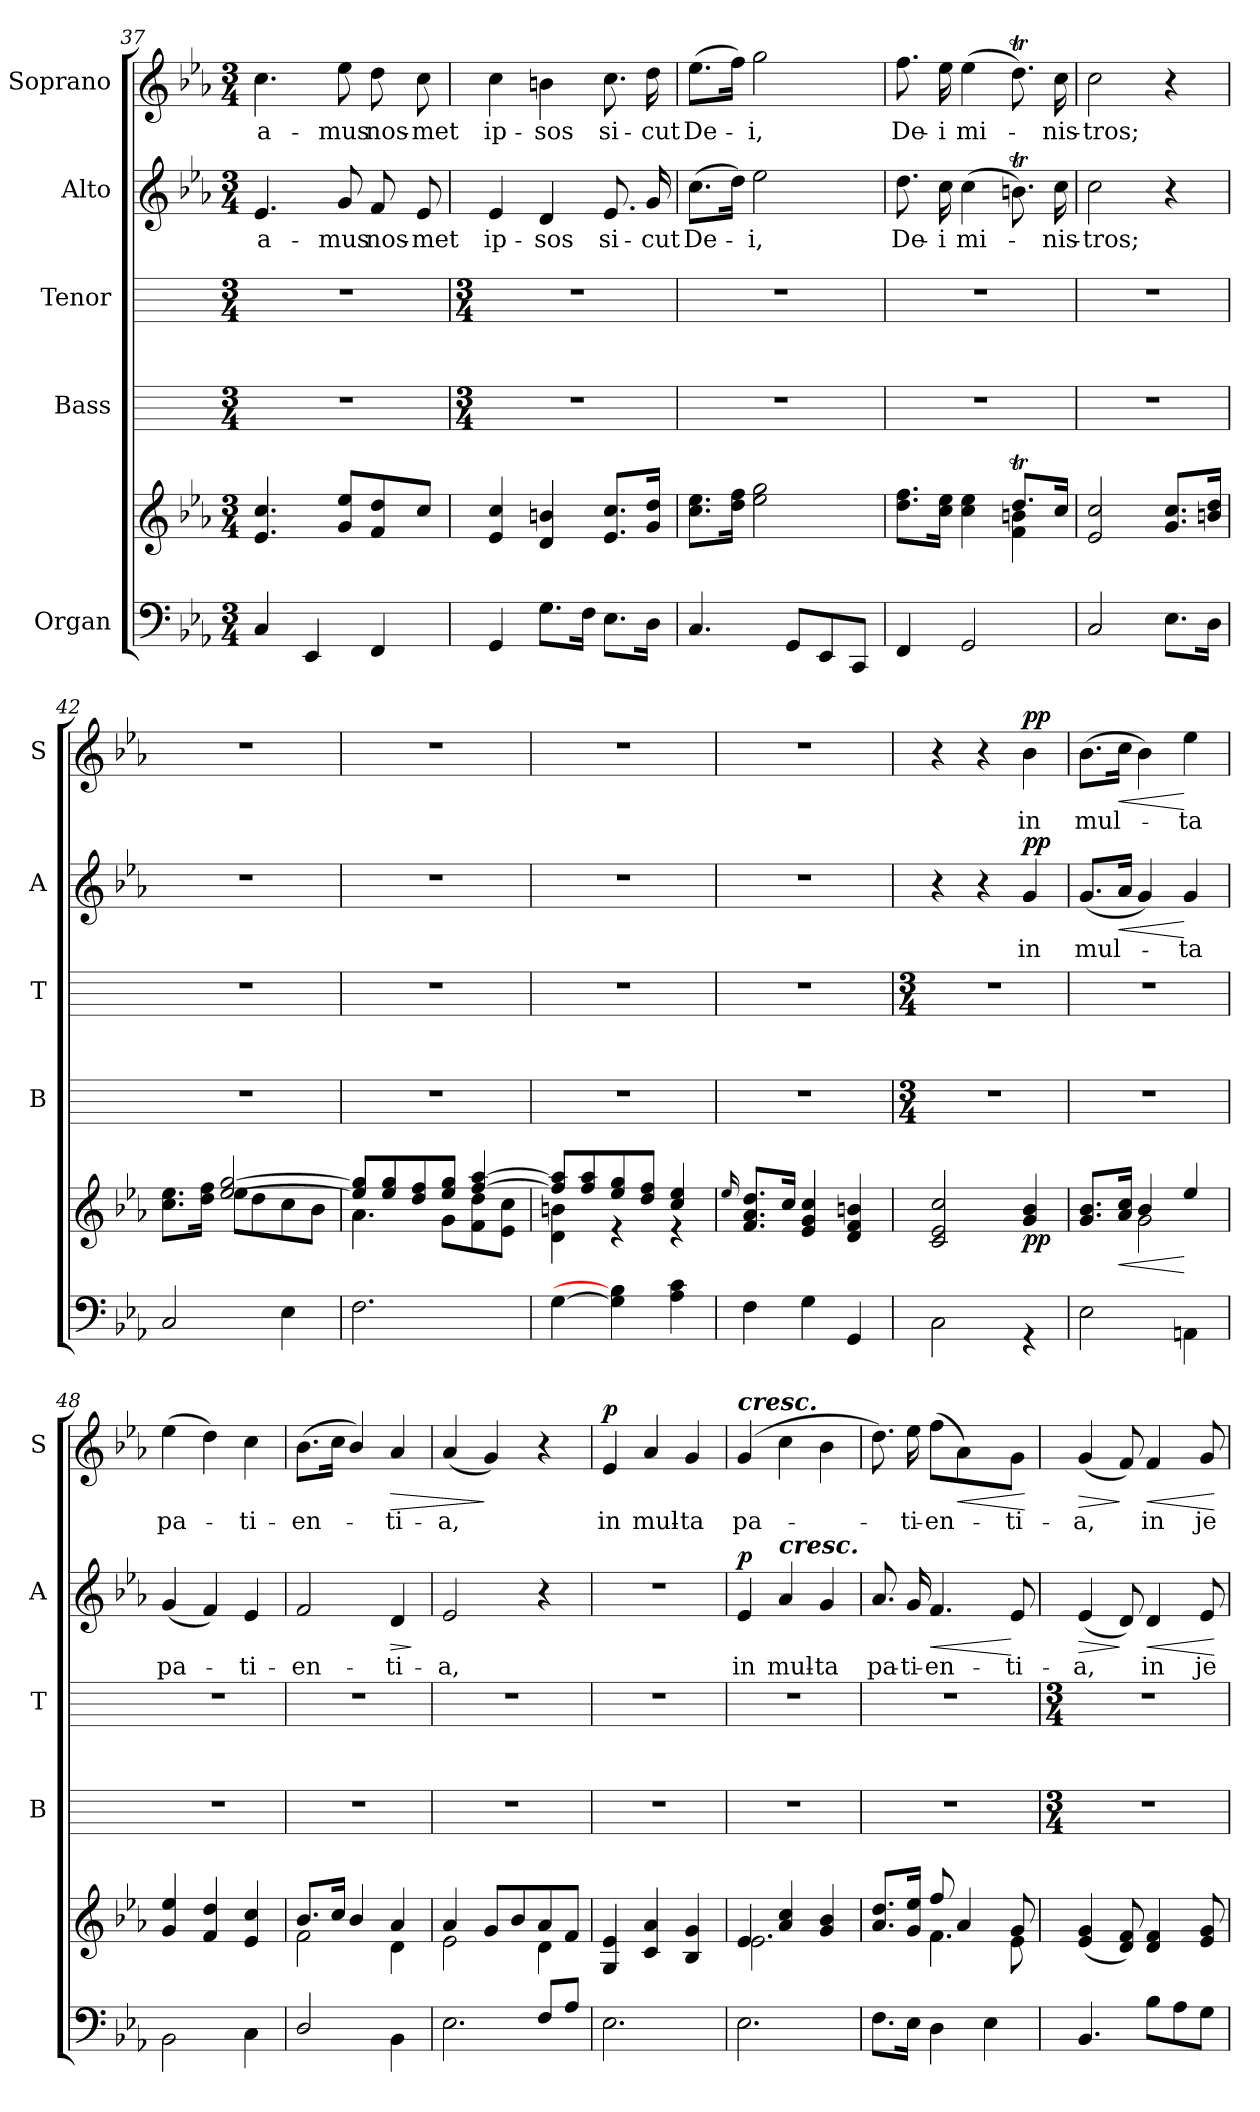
**kern	**kern	**dynam	**kern	**kern	**kern	**text	**dynam	**kern	**text	**dynam
*part5	*part5	*part5	*part4	*part3	*part2	*part2	*part2	*part1	*part1	*part1
*staff6	*staff5	*staff5/6	*staff4	*staff3	*staff2	*staff2	*staff2	*staff1	*staff1	*staff1
*I"Organ	*	*	*I"Bass	*I"Tenor	*I"Alto	*	*	*I"Soprano	*	*
*	*	*	*I'B	*I'T	*I'A	*	*	*I'S	*	*
*clefF4	*clefG2	*	*	*	*clefG2	*	*	*clefG2	*	*
*k[b-e-a-]	*k[b-e-a-]	*	*	*	*k[b-e-a-]	*	*	*k[b-e-a-]	*	*
*E-:	*E-:	*	*	*	*E-:	*	*	*E-:	*	*
*M3/4	*M3/4	*	*M3/4	*M3/4	*M3/4	*	*	*M3/4	*	*
=37	=37	=37	=37	=37	=37	=37	=37	=37	=37	=37
*	*^	*	*	*	*	*	*	*	*	*
!	!	!	!	!	!	!	!LO:LY:b	!	!	!LO:LY:b	!
4C	4.e-/ 4.cc/	2.ryy	.	2.r	2.r	4.e-	-a-	.	4.cc	-a-	.
4EE-	.	.	.	.	.	.	.	.	.	.	.
!	!	!	!	!	!	!	!LO:LY:b	!	!	!LO:LY:b	!
.	8g/ 8ee-/L	.	.	.	.	8g	-mus	.	8ee-	-mus	.
!	!	!	!	!	!	!	!LO:LY:b	!	!	!LO:LY:b	!
4FF	8f/ 8dd/	.	.	.	.	8f	nos-	.	8dd	nos-	.
!	!	!	!	!	!	!	!LO:LY:b	!	!	!LO:LY:b	!
.	8cc/J	.	.	.	.	8e-	-met	.	8cc	-met	.
!!LO:LB:g=z
=38	=38	=38	=38	=38	=38	=38	=38	=38	=38	=38	=38
*	*	*	*	*M3/4	*M3/4	*	*	*	*	*	*
!	!	!LO:N:vis=1	!	!	!	!	!LO:LY:b	!	!	!LO:LY:b	!
4GG	4e-/ 4cc/	2.ryy	.	2.r	2.r	4e-	ip-	.	4cc	ip-	.
!	!	!	!	!	!	!	!LO:LY:b	!	!	!LO:LY:b	!
8.GL	4d/ 4bn/	.	.	.	.	4d	-sos	.	4bn	-sos	.
16FJ	.	.	.	.	.	.	.	.	.	.	.
!	!	!	!	!	!	!	!LO:LY:b	!	!	!LO:LY:b	!
8.E-L	8.e-/ 8.cc/L	.	.	.	.	8.e-	si-	.	8.cc	si-	.
!	!	!	!	!	!	!	!LO:LY:b	!	!	!LO:LY:b	!
16DJ	16g/ 16dd/J	.	.	.	.	16g	-cut	.	16dd	-cut	.
=39	=39	=39	=39	=39	=39	=39	=39	=39	=39	=39	=39
!	!	!LO:N:vis=1	!	!	!	!	!LO:LY:b	!	!	!LO:LY:b	!
4.C	8.cc\ 8.ee-\L	2.ryy	.	2.r	2.r	(>8.ccL	De-	.	(>8.ee-L	De-	.
.	16dd\ 16ff\J	.	.	.	.	16ddJ)	.	.	16ffJ)	.	.
!	!	!	!	!	!	!	!LO:LY:b	!	!	!LO:LY:b	!
.	2ee-\ 2gg\	.	.	.	.	2ee-	i,	.	2gg	i,	.
8GGL	.	.	.	.	.	.	.	.	.	.	.
8EE-	.	.	.	.	.	.	.	.	.	.	.
8CCJ	.	.	.	.	.	.	.	.	.	.	.
=40	=40	=40	=40	=40	=40	=40	=40	=40	=40	=40	=40
!	!	!	!	!	!	!	!LO:LY:b	!	!	!LO:LY:b	!
4FF	8.dd\ 8.ff\L	2ryy	.	2.r	2.r	8.dd	De-	.	8.ff	De-	.
!	!	!	!	!	!	!	!LO:LY:b	!	!	!LO:LY:b	!
.	16cc\ 16ee-\J	.	.	.	.	16cc	-i	.	16ee-	-i	.
!	!	!	!	!	!	!	!LO:LY:b	!	!	!LO:LY:b	!
2GG	4cc\ 4ee-\	.	.	.	.	(>4cc	mi-	.	(>4ee-	mi-	.
.	8.ddt/L	4f\ 4bn\	.	.	.	8.bnt)	.	.	8.ddt)	.	.
!	!	!	!	!	!	!	!LO:LY:b	!	!	!LO:LY:b	!
.	16cc/J	.	.	.	.	16cc	nis-	.	16cc	nis-	.
=41	=41	=41	=41	=41	=41	=41	=41	=41	=41	=41	=41
!	!	!LO:N:vis=1	!	!	!	!	!LO:LY:b	!	!	!LO:LY:b	!
2C	2e-/ 2cc/	2.ryy	.	2.r	2.r	2cc	-tros;	.	2cc	-tros;	.
8.E-L	8.g/ 8.cc/L	.	.	.	.	4r	.	.	4r	.	.
16DJ	16bn/ 16dd/J	.	.	.	.	.	.	.	.	.	.
=42	=42	=42	=42	=42	=42	=42	=42	=42	=42	=42	=42
!	!	!	!	!	!	!LO:N:vis=1	!	!	!LO:N:vis=1	!	!
2C	8.cc\ 8.ee-\L	4ryy	.	2.r	2.r	2.r	.	.	2.r	.	.
.	16dd\ 16ff\J	.	.	.	.	.	.	.	.	.	.
.	[2ee-/ [2gg/	8ee-\L	.	.	.	.	.	.	.	.	.
.	.	8dd\	.	.	.	.	.	.	.	.	.
4E-	.	8cc\	.	.	.	.	.	.	.	.	.
.	.	8b-\J	.	.	.	.	.	.	.	.	.
=43	=43	=43	=43	=43	=43	=43	=43	=43	=43	=43	=43
!	!	!	!	!	!	!LO:N:vis=1	!	!	!LO:N:vis=1	!	!
2.F	8ee-/] 8gg/]L	4.a-\	.	2.r	2.r	2.r	.	.	2.r	.	.
.	8ee-/ 8gg/	.	.	.	.	.	.	.	.	.	.
.	8dd/ 8ff/	.	.	.	.	.	.	.	.	.	.
.	8ee-/ 8gg/J	8g\L	.	.	.	.	.	.	.	.	.
.	[4ff/ [4aa-/	8f\ 8dd\	.	.	.	.	.	.	.	.	.
.	.	8e-\ 8cc\J	.	.	.	.	.	.	.	.	.
=44	=44	=44	=44	=44	=44	=44	=44	=44	=44	=44	=44
!	!	!	!	!	!	!LO:N:vis=1	!	!	!LO:N:vis=1	!	!
[4G	8ff/] 8aa-/]L	4d\ 4bn\	.	2.r	2.r	2.r	.	.	2.r	.	.
.	8ff/ 8aa-/	.	.	.	.	.	.	.	.	.	.
4G] 4B]	8ee-/ 8gg/	4r	.	.	.	.	.	.	.	.	.
.	8dd/ 8ff/J	.	.	.	.	.	.	.	.	.	.
4A- 4c	4cc/ 4ee-/	4r	.	.	.	.	.	.	.	.	.
=45	=45	=45	=45	=45	=45	=45	=45	=45	=45	=45	=45
.	16qqee-/LL	.	.	.	.	.	.	.	.	.	.
!	!	!LO:N:vis=1	!	!	!	!LO:N:vis=1	!	!	!LO:N:vis=1	!	!
4F	8.f/ 8.a-/ 8.dd/	2.ryy	.	2.r	2.r	2.r	.	.	2.r	.	.
.	16cc/J	.	.	.	.	.	.	.	.	.	.
4G	4e-/ 4g/ 4cc/	.	.	.	.	.	.	.	.	.	.
4GG	4d/ 4f/ 4bn/	.	.	.	.	.	.	.	.	.	.
!!LO:LB:g=z
=46	=46	=46	=46	=46	=46	=46	=46	=46	=46	=46	=46
*	*	*	*	*M3/4	*M3/4	*	*	*	*	*	*
*^	*	*	*	*	*	*	*	*	*	*	*
!	!	!	!LO:N:vis=1	!	!	!	!	!	!	!	!	!
2.ryy	2C	2c/ 2e-/ 2cc/	2.ryy	.	2.r	2.r	4r	.	.	4r	.	.
.	.	.	.	.	.	.	4r	.	.	4r	.	.
!	!	!	!	!LO:DY:b	!	!	!	!LO:LY:b	!LO:DY:b	!	!LO:LY:b	!LO:DY:b
.	4r	4g/ 4b-/	.	pp	.	.	4g	in	pp	4b-	in	pp
=47	=47	=47	=47	=47	=47	=47	=47	=47	=47	=47	=47	=47
!	!	!	!	!	!	!	!	!LO:LY:b	!	!	!LO:LY:b	!
2.ryy	2E-	8.g/ 8.b-/L	4ryy	.	2.r	2.r	(<8.gL	mul-	.	(>8.b-L	mul-	.
!	!	!	!	!LO:HP:b	!	!	!	!	!LO:HP:b	!	!	!LO:HP:b
.	.	16a-/ 16cc/J	.	<	.	.	16a-J	.	<	16ccJ	.	<
.	.	4b-/	2g\	.	.	.	4g)	.	.	4b-)	.	.
!	!	!	!	!	!	!	!	!LO:LY:b	!	!	!LO:LY:b	!
.	4AAn	4ee-/	.	[	.	.	4g	ta	[	4ee-	ta	[
=48	=48	=48	=48	=48	=48	=48	=48	=48	=48	=48	=48	=48
!LO:N:vis=1	!	!	!LO:N:vis=1	!	!	!	!	!LO:LY:b	!	!	!LO:LY:b	!
2.ryy	2BB-	4g/ 4ee-/	2.ryy	.	2.r	2.r	(<4g	pa-	.	(>4ee-	pa-	.
.	.	4f/ 4dd/	.	.	.	.	4f)	.	.	4dd)	.	.
!	!	!	!	!	!	!	!	!LO:LY:b	!	!	!LO:LY:b	!
.	4C	4e-/ 4cc/	.	.	.	.	4e-	ti-	.	4cc	ti-	.
=49	=49	=49	=49	=49	=49	=49	=49	=49	=49	=49	=49	=49
!LO:N:vis=1	!	!	!	!	!	!	!	!LO:LY:b	!	!	!LO:LY:b	!
2.ryy	2D/	8.b-/L	2f\	.	2.r	2.r	2f	-en-	.	(>8.b-L	-en-	.
.	.	16cc/J	.	.	.	.	.	.	.	16ccJ	.	.
.	.	4b-/	.	.	.	.	.	.	.	4b-/)	.	.
!	!	!	!	!	!	!	!	!LO:LY:b	!LO:HP:b	!	!LO:LY:b	!LO:HP:b
.	4BB-	4a-/	4d\	.	.	.	4d	-ti-	>	4a-	ti-	>
*v	*v	*	*	*	*	*	*	*	*	*	*	*
*	*v	*v	*	*	*	*	*	*	*	*	*
.	.	.	.	.	.	.	]	.	.	.
=50	=50	=50	=50	=50	=50	=50	=50	=50	=50	=50
*^	*^	*	*	*	*	*	*	*	*	*
!	!	!	!	!	!	!	!	!LO:LY:b	!	!	!LO:LY:b	!
2ryy	2.E-	4a-/	2e-\	.	2.r	2.r	2e-	-a,	.	(<4a-	-a,	.
.	.	8g/L	.	.	.	.	.	.	.	4g)	.	]
.	.	8b-/	.	.	.	.	.	.	.	.	.	.
8F/L	.	8a-/	4d\	.	.	.	4r	.	.	4r	.	.
8A-/J	.	8f/J	.	.	.	.	.	.	.	.	.	.
=51	=51	=51	=51	=51	=51	=51	=51	=51	=51	=51	=51	=51
!LO:N:vis=1	!	!	!LO:N:vis=1	!	!	!	!LO:N:vis=1	!	!	!	!LO:LY:b	!LO:DY:b
2.ryy	2.E-	4G/ 4e-/	2.ryy	.	2.r	2.r	2.r	.	.	4e-	in	p
!	!	!	!	!	!	!	!	!	!	!	!LO:LY:b	!
.	.	4c/ 4a-/	.	.	.	.	.	.	.	4a-	mul-	.
!	!	!	!	!	!	!	!	!	!	!	!LO:LY:b	!
.	.	4B-/ 4g/	.	.	.	.	.	.	.	4g	-ta	.
=52	=52	=52	=52	=52	=52	=52	=52	=52	=52	=52	=52	=52
!	!	!	!	!	!	!	!	!	!	!LO:TX:a:Bi:t=cresc.	!	!
!LO:N:vis=1	!	!	!	!	!	!	!	!LO:LY:b	!LO:DY:b	!	!LO:LY:b	!
2.ryy	2.E-	4e-/	2.e-\	.	2.r	2.r	4e-	in	p	(>4g	pa-	.
!	!	!	!	!	!	!	!LO:TX:a:Bi:t=cresc.	!	!	!	!	!
!	!	!	!	!	!	!	!	!LO:LY:b	!	!	!	!
.	.	4a-/ 4cc/	.	.	.	.	4a-	mul-	.	4cc	.	.
!	!	!	!	!	!	!	!	!LO:LY:b	!	!	!	!
.	.	4g/ 4b-/	.	.	.	.	4g	-ta	.	4b-	.	.
=53	=53	=53	=53	=53	=53	=53	=53	=53	=53	=53	=53	=53
!LO:N:vis=1	!	!	!	!	!	!	!	!LO:LY:b	!	!	!	!
2.ryy	8.FL	8.a-/ 8.dd/L	4ryy	.	2.r	2.r	8.a-	pa-	.	8.dd)	.	.
!	!	!	!	!	!	!	!	!LO:LY:b	!	!	!LO:LY:b	!
.	16E-J	16g/ 16ee-/J	.	.	.	.	16g	-ti-	.	16ee-	ti-	.
!	!	!	!	!	!	!	!	!LO:LY:b	!LO:HP:b	!	!LO:LY:b	!
.	4D	8ff/	4.f\	.	.	.	4.f	-en-	<	(<8ffL	-en-	.
!	!	!	!	!	!	!	!	!	!	!	!	!LO:HP:b
.	.	4a-/	.	.	.	.	.	.	.	4a-)	.	<
.	4E-	.	.	.	.	.	.	.	.	.	.	.
!	!	!	!	!	!	!	!	!LO:LY:b	!	!	!LO:LY:b	!
.	.	8g/	8e-\	.	.	.	8e-	-ti-	[	8gJ	ti-	.
*v	*v	*	*	*	*	*	*	*	*	*	*	*
*	*v	*v	*	*	*	*	*	*	*	*	*
.	.	.	.	.	.	.	.	.	.	[
!!LO:LB:g=z
=54	=54	=54	=54	=54	=54	=54	=54	=54	=54	=54
*	*	*	*M3/4	*M3/4	*	*	*	*	*	*
*	*^	*	*	*	*	*	*	*	*	*
!	!	!LO:N:vis=1	!	!	!	!	!LO:LY:b	!LO:HP:b	!	!LO:LY:b	!LO:HP:b
4.BB-	(>4e-/ 4g/	2.ryy	.	2.r	2.r	(<4e-	-a,	>	(<4g	-a,	>
.	8d/ 8f/)	.	.	.	.	8d)	.	]	8f)	.	]
!	!	!	!	!	!	!	!LO:LY:b	!LO:HP:b	!	!LO:LY:b	!LO:HP:b
8B-L	4d/ 4f/	.	.	.	.	4d	in	<	4f	in	<
8A-	.	.	.	.	.	.	.	.	.	.	.
!	!	!	!	!	!	!	!LO:LY:b	!	!	!LO:LY:b	!
8GJ	8e-/ 8g/	.	.	.	.	8e-	je-	.	8g	je-	.
*	*v	*v	*	*	*	*	*	*	*	*	*
.	.	.	.	.	.	.	[	.	.	[
=	=	=	=	=	=	=	=	=	=	=
*-	*-	*-	*-	*-	*-	*-	*-	*-	*-	*-
